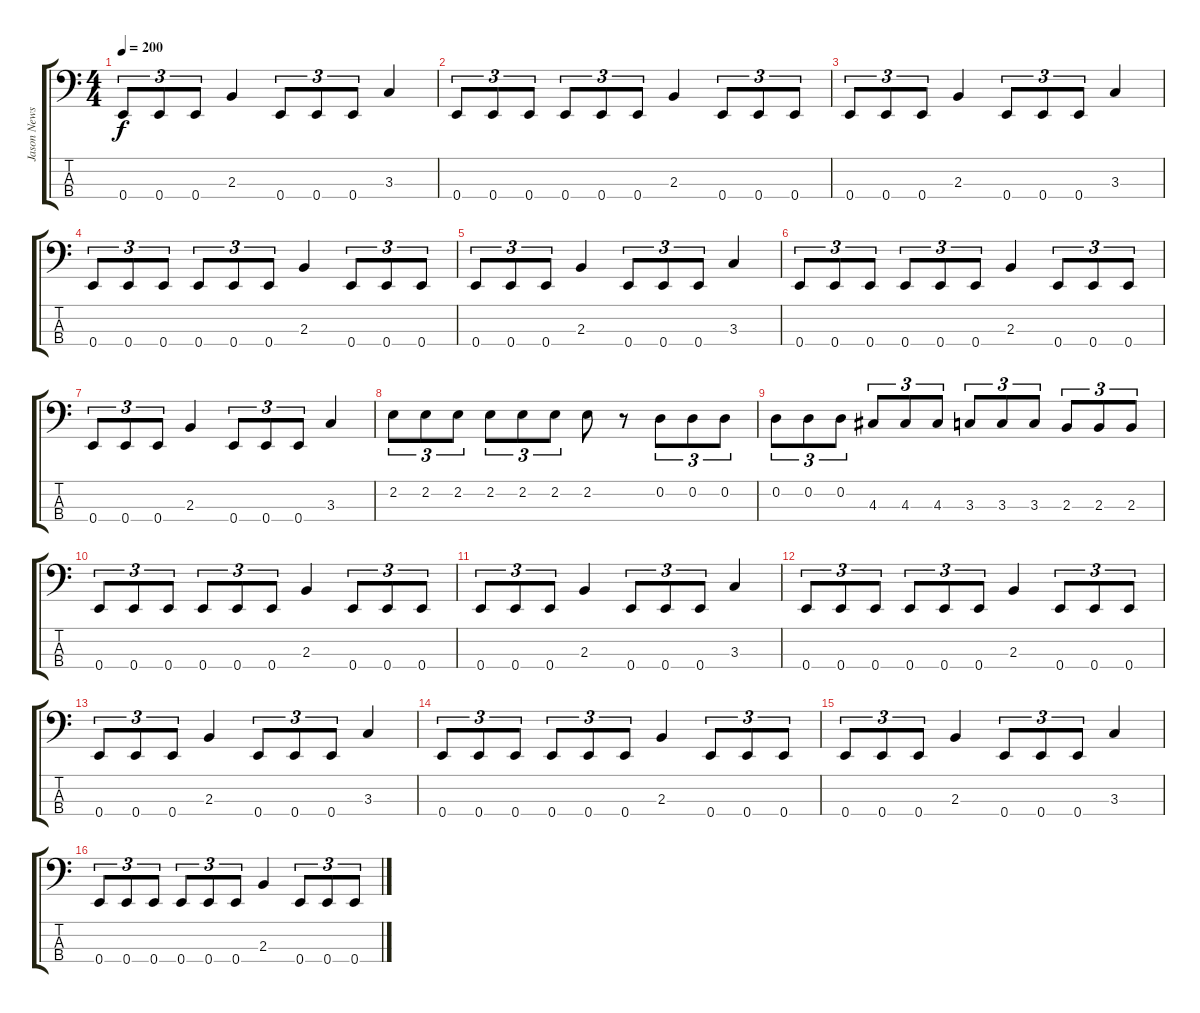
\track ("Jason Newsted" "Jason News") {instrument electricbasspick}
\staff {score tabs}
\tuning (G2 D2 A1 E1) {hide}
\ts (4 4)
\tempo 200
\clef f4
\ks c
0.4.8{tu (3 2) dy f} 0.4.8{tu (3 2)} 0.4.8{tu (3 2)} 2.3.4 0.4.8{tu (3 2)} 0.4.8{tu (3 2)} 0.4.8{tu (3 2)} 3.3.4 |
0.4.8{tu (3 2)} 0.4.8{tu (3 2)} 0.4.8{tu (3 2)} 0.4.8{tu (3 2)} 0.4.8{tu (3 2)} 0.4.8{tu (3 2)} 2.3.4 0.4.8{tu (3 2)} 0.4.8{tu (3 2)} 0.4.8{tu (3 2)} |
0.4.8{tu (3 2)} 0.4.8{tu (3 2)} 0.4.8{tu (3 2)} 2.3.4 0.4.8{tu (3 2)} 0.4.8{tu (3 2)} 0.4.8{tu (3 2)} 3.3.4 |
0.4.8{tu (3 2)} 0.4.8{tu (3 2)} 0.4.8{tu (3 2)} 0.4.8{tu (3 2)} 0.4.8{tu (3 2)} 0.4.8{tu (3 2)} 2.3.4 0.4.8{tu (3 2)} 0.4.8{tu (3 2)} 0.4.8{tu (3 2)} |
0.4.8{tu (3 2)} 0.4.8{tu (3 2)} 0.4.8{tu (3 2)} 2.3.4 0.4.8{tu (3 2)} 0.4.8{tu (3 2)} 0.4.8{tu (3 2)} 3.3.4 |
0.4.8{tu (3 2)} 0.4.8{tu (3 2)} 0.4.8{tu (3 2)} 0.4.8{tu (3 2)} 0.4.8{tu (3 2)} 0.4.8{tu (3 2)} 2.3.4 0.4.8{tu (3 2)} 0.4.8{tu (3 2)} 0.4.8{tu (3 2)} |
0.4.8{tu (3 2)} 0.4.8{tu (3 2)} 0.4.8{tu (3 2)} 2.3.4 0.4.8{tu (3 2)} 0.4.8{tu (3 2)} 0.4.8{tu (3 2)} 3.3.4 |
2.2.8{tu (3 2)} 2.2.8{tu (3 2)} 2.2.8{tu (3 2)} 2.2.8{tu (3 2)} 2.2.8{tu (3 2)} 2.2.8{tu (3 2)} 2.2.8 r.8 0.2.8{tu (3 2)} 0.2.8{tu (3 2)} 0.2.8{tu (3 2)} |
0.2.8{tu (3 2)} 0.2.8{tu (3 2)} 0.2.8{tu (3 2)} 4.3.8{tu (3 2)} 4.3.8{tu (3 2)} 4.3.8{tu (3 2)} 3.3.8{tu (3 2)} 3.3.8{tu (3 2)} 3.3.8{tu (3 2)} 2.3.8{tu (3 2)} 2.3.8{tu (3 2)} 2.3.8{tu (3 2)} |
0.4.8{tu (3 2)} 0.4.8{tu (3 2)} 0.4.8{tu (3 2)} 0.4.8{tu (3 2)} 0.4.8{tu (3 2)} 0.4.8{tu (3 2)} 2.3.4 0.4.8{tu (3 2)} 0.4.8{tu (3 2)} 0.4.8{tu (3 2)} |
0.4.8{tu (3 2)} 0.4.8{tu (3 2)} 0.4.8{tu (3 2)} 2.3.4 0.4.8{tu (3 2)} 0.4.8{tu (3 2)} 0.4.8{tu (3 2)} 3.3.4 |
0.4.8{tu (3 2)} 0.4.8{tu (3 2)} 0.4.8{tu (3 2)} 0.4.8{tu (3 2)} 0.4.8{tu (3 2)} 0.4.8{tu (3 2)} 2.3.4 0.4.8{tu (3 2)} 0.4.8{tu (3 2)} 0.4.8{tu (3 2)} |
0.4.8{tu (3 2)} 0.4.8{tu (3 2)} 0.4.8{tu (3 2)} 2.3.4 0.4.8{tu (3 2)} 0.4.8{tu (3 2)} 0.4.8{tu (3 2)} 3.3.4 |
0.4.8{tu (3 2)} 0.4.8{tu (3 2)} 0.4.8{tu (3 2)} 0.4.8{tu (3 2)} 0.4.8{tu (3 2)} 0.4.8{tu (3 2)} 2.3.4 0.4.8{tu (3 2)} 0.4.8{tu (3 2)} 0.4.8{tu (3 2)} |
0.4.8{tu (3 2)} 0.4.8{tu (3 2)} 0.4.8{tu (3 2)} 2.3.4 0.4.8{tu (3 2)} 0.4.8{tu (3 2)} 0.4.8{tu (3 2)} 3.3.4 |
0.4.8{tu (3 2)} 0.4.8{tu (3 2)} 0.4.8{tu (3 2)} 0.4.8{tu (3 2)} 0.4.8{tu (3 2)} 0.4.8{tu (3 2)} 2.3.4 0.4.8{tu (3 2)} 0.4.8{tu (3 2)} 0.4.8{tu (3 2)}
